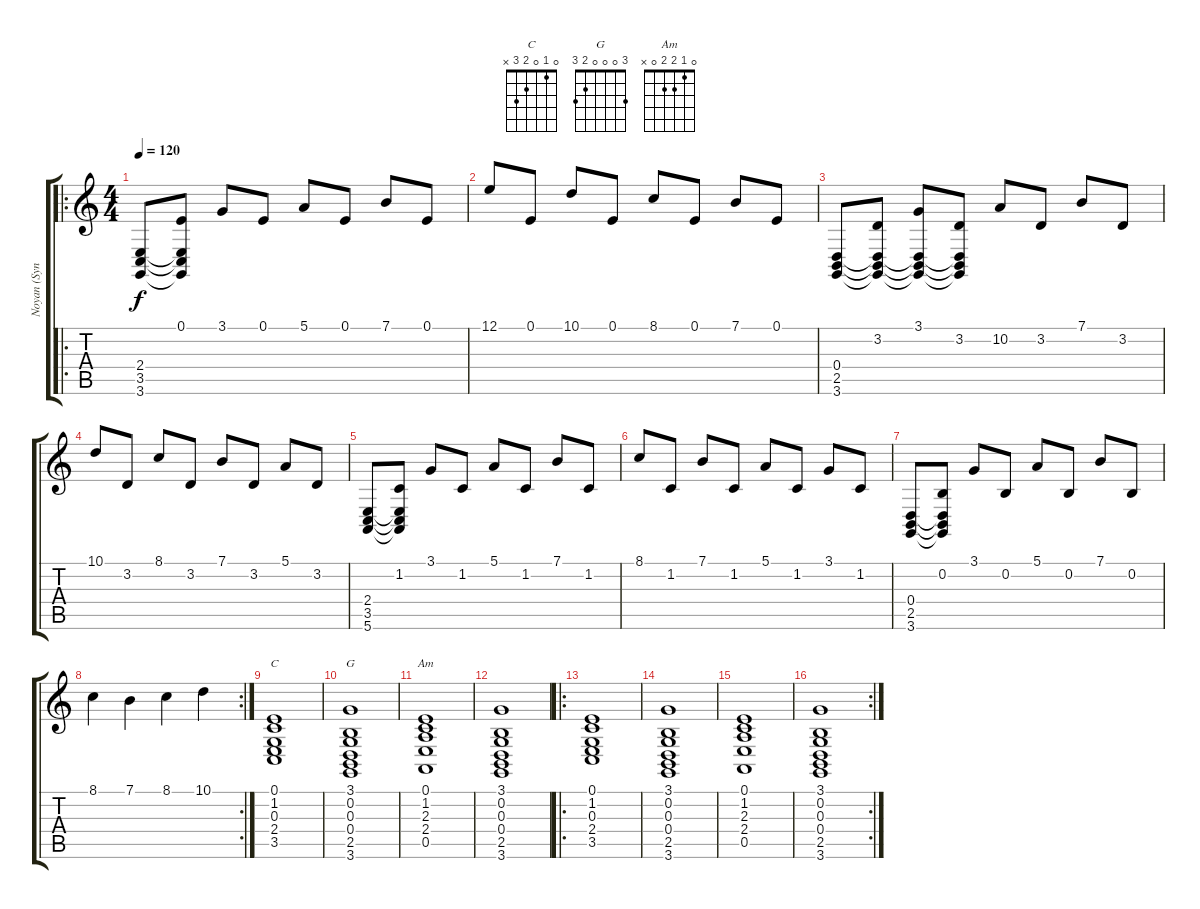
\track ("Noyan (Synth)" "Noyan (Syn") {instrument synthstrings1}
\staff {score tabs}
\tuning (E4 B3 G3 D3 A2 E2) {hide}
\chord ("C" 0 1 0 2 3 x)
\chord ("G" 3 0 0 0 2 3)
\chord ("Am" 0 1 2 2 0 x)
\ro
\ts (4 4)
\tempo 120
\clef g2
\ks c
(2.4 3.5 3.6).8{dy f} (0.1 2.4{t} 3.5{t} 3.6{t}).8 3.1.8 0.1.8 5.1.8 0.1.8 7.1.8 0.1.8 |
12.1.8 0.1.8 10.1.8 0.1.8 8.1.8 0.1.8 7.1.8 0.1.8 |
(0.4 2.5 3.6).8 (3.2 0.4{t} 2.5{t} 3.6{t}).8 (3.1 0.4{t} 2.5{t} 3.6{t}).8 (3.2 0.4{t} 2.5{t} 3.6{t}).8 10.2.8 3.2.8 7.1.8 3.2.8 |
10.1.8 3.2.8 8.1.8 3.2.8 7.1.8 3.2.8 5.1.8 3.2.8 |
(2.4 3.5 5.6).8 (1.2 2.4{t} 3.5{t} 5.6{t}).8 3.1.8 1.2.8 5.1.8 1.2.8 7.1.8 1.2.8 |
8.1.8 1.2.8 7.1.8 1.2.8 5.1.8 1.2.8 3.1.8 1.2.8 |
(0.4 2.5 3.6).8 (0.2 0.4{t} 2.5{t} 3.6{t}).8 3.1.8 0.2.8 5.1.8 0.2.8 7.1.8 0.2.8 |
\rc 2
8.1.4 7.1.4 8.1.4 10.1.4 |
(0.1 1.2 0.3 2.4 3.5).1{ch "C"} |
(3.1 0.2 0.3 0.4 2.5 3.6).1{ch "G"} |
(0.1 1.2 2.3 2.4 0.5).1{ch "Am"} |
(3.1 0.2 0.3 0.4 2.5 3.6).1 |
\ro
(0.1 1.2 0.3 2.4 3.5).1 |
(3.1 0.2 0.3 0.4 2.5 3.6).1 |
(0.1 1.2 2.3 2.4 0.5).1 |
\rc 2
(3.1 0.2 0.3 0.4 2.5 3.6).1
